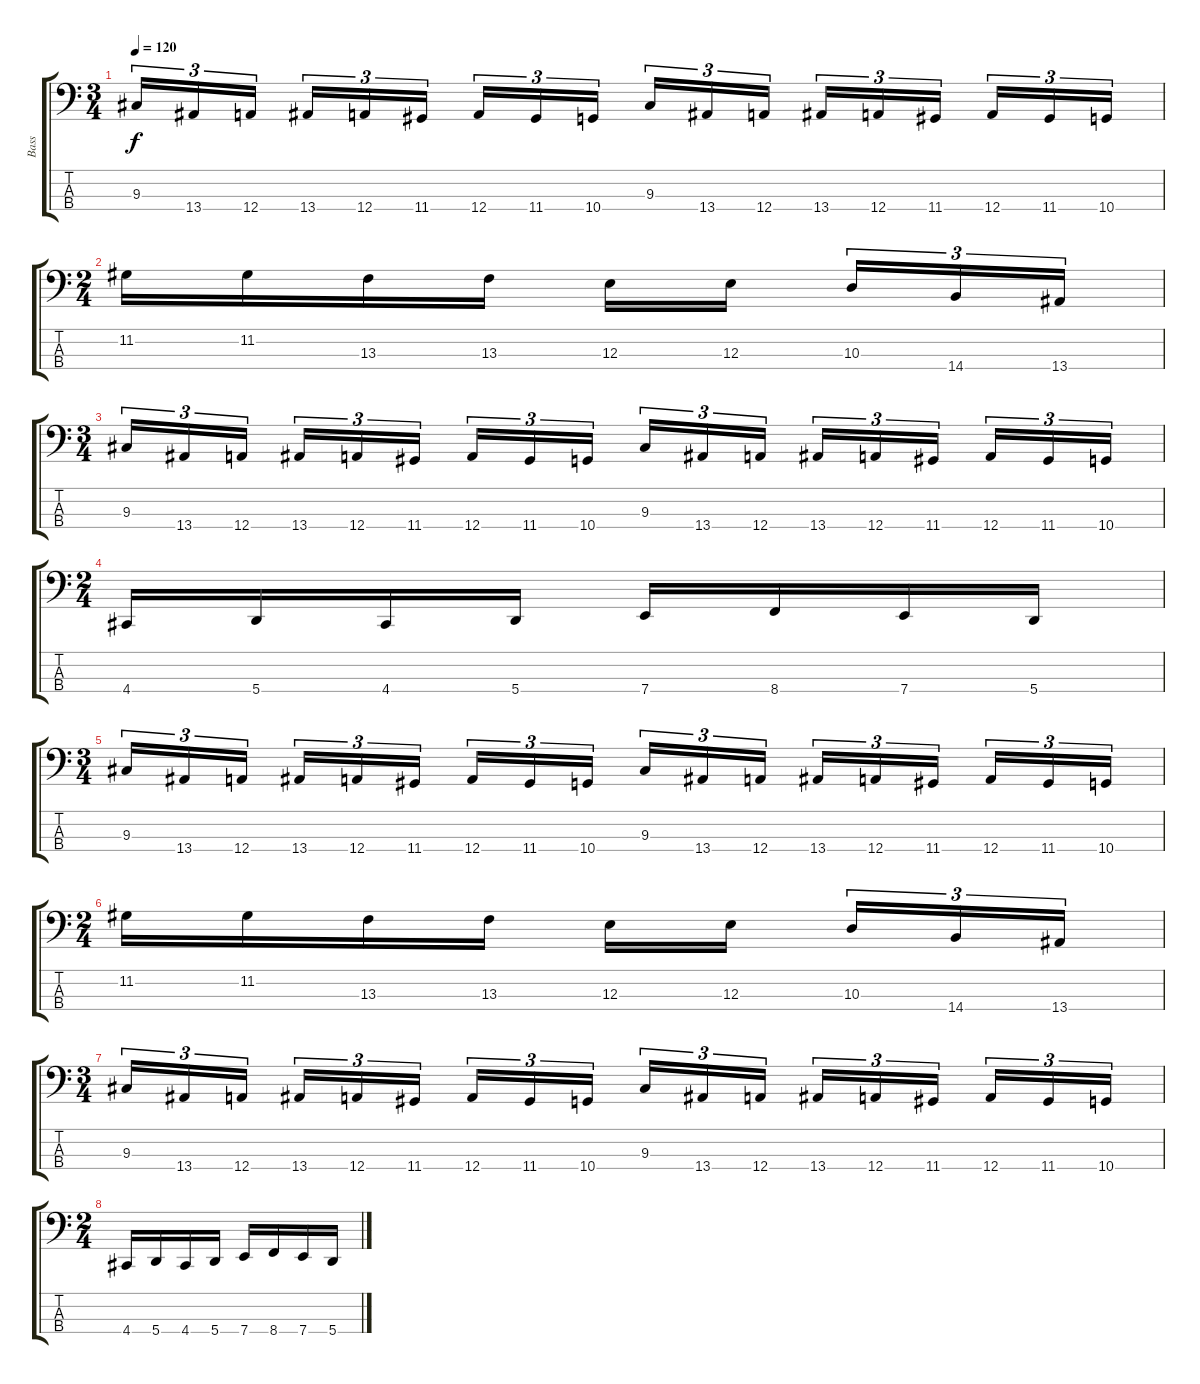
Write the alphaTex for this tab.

\track ("Bass" "Bass") {instrument electricbassfinger}
\staff {score tabs}
\tuning (D2 A1 E1 A0) {hide}
\ts (3 4)
\tempo 120
\clef f4
\ks c
9.3.16{tu (3 2) dy f instrument electricbassfinger} 13.4.16{tu (3 2)} 12.4.16{tu (3 2) beam splitsecondary} 13.4.16{tu (3 2)} 12.4.16{tu (3 2)} 11.4.16{tu (3 2)} 12.4.16{tu (3 2)} 11.4.16{tu (3 2)} 10.4.16{tu (3 2) beam splitsecondary} 9.3.16{tu (3 2)} 13.4.16{tu (3 2)} 12.4.16{tu (3 2)} 13.4.16{tu (3 2)} 12.4.16{tu (3 2)} 11.4.16{tu (3 2) beam splitsecondary} 12.4.16{tu (3 2)} 11.4.16{tu (3 2)} 10.4.16{tu (3 2)} |
\ts (2 4)
11.2.16 11.2.16 13.3.16 13.3.16 12.3.16 12.3.16{beam splitsecondary} 10.3.16{tu (3 2)} 14.4.16{tu (3 2)} 13.4.16{tu (3 2)} |
\ts (3 4)
9.3.16{tu (3 2)} 13.4.16{tu (3 2)} 12.4.16{tu (3 2) beam splitsecondary} 13.4.16{tu (3 2)} 12.4.16{tu (3 2)} 11.4.16{tu (3 2)} 12.4.16{tu (3 2)} 11.4.16{tu (3 2)} 10.4.16{tu (3 2) beam splitsecondary} 9.3.16{tu (3 2)} 13.4.16{tu (3 2)} 12.4.16{tu (3 2)} 13.4.16{tu (3 2)} 12.4.16{tu (3 2)} 11.4.16{tu (3 2) beam splitsecondary} 12.4.16{tu (3 2)} 11.4.16{tu (3 2)} 10.4.16{tu (3 2)} |
\ts (2 4)
4.4.16 5.4.16 4.4.16 5.4.16 7.4.16 8.4.16 7.4.16 5.4.16 |
\ts (3 4)
9.3.16{tu (3 2)} 13.4.16{tu (3 2)} 12.4.16{tu (3 2) beam splitsecondary} 13.4.16{tu (3 2)} 12.4.16{tu (3 2)} 11.4.16{tu (3 2)} 12.4.16{tu (3 2)} 11.4.16{tu (3 2)} 10.4.16{tu (3 2) beam splitsecondary} 9.3.16{tu (3 2)} 13.4.16{tu (3 2)} 12.4.16{tu (3 2)} 13.4.16{tu (3 2)} 12.4.16{tu (3 2)} 11.4.16{tu (3 2) beam splitsecondary} 12.4.16{tu (3 2)} 11.4.16{tu (3 2)} 10.4.16{tu (3 2)} |
\ts (2 4)
11.2.16 11.2.16 13.3.16 13.3.16 12.3.16 12.3.16{beam splitsecondary} 10.3.16{tu (3 2)} 14.4.16{tu (3 2)} 13.4.16{tu (3 2)} |
\ts (3 4)
9.3.16{tu (3 2)} 13.4.16{tu (3 2)} 12.4.16{tu (3 2) beam splitsecondary} 13.4.16{tu (3 2)} 12.4.16{tu (3 2)} 11.4.16{tu (3 2)} 12.4.16{tu (3 2)} 11.4.16{tu (3 2)} 10.4.16{tu (3 2) beam splitsecondary} 9.3.16{tu (3 2)} 13.4.16{tu (3 2)} 12.4.16{tu (3 2)} 13.4.16{tu (3 2)} 12.4.16{tu (3 2)} 11.4.16{tu (3 2) beam splitsecondary} 12.4.16{tu (3 2)} 11.4.16{tu (3 2)} 10.4.16{tu (3 2)} |
\ts (2 4)
4.4.16 5.4.16 4.4.16 5.4.16 7.4.16 8.4.16 7.4.16 5.4.16
